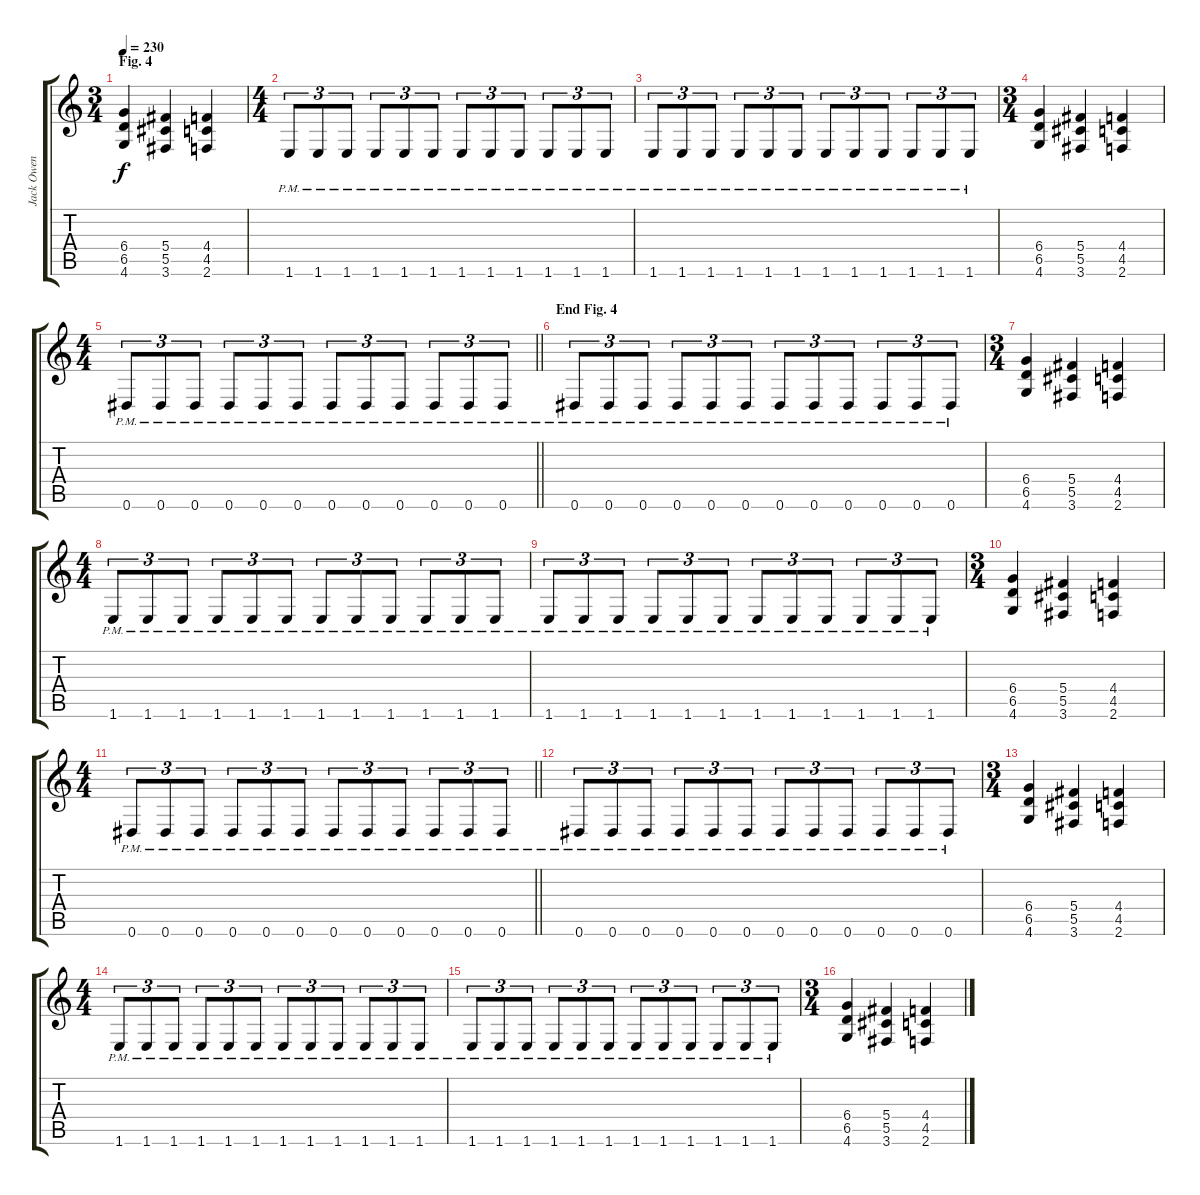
\track ("Jack Owen" "Jack Owen") {instrument distortionguitar}
\staff {score tabs}
\tuning (Eb4 Bb3 Gb3 Db3 Ab2 Eb2) {hide}
\ts (3 4)
\section ("" "Fig. 4")
\tempo 230
\clef g2
\ks c
(6.4 6.5 4.6).4{dy f} (5.4 5.5 3.6).4 (4.4 4.5 2.6).4 |
\ts (4 4)
1.6{pm}.8{tu (3 2)} 1.6{pm}.8{tu (3 2)} 1.6{pm}.8{tu (3 2)} 1.6{pm}.8{tu (3 2)} 1.6{pm}.8{tu (3 2)} 1.6{pm}.8{tu (3 2)} 1.6{pm}.8{tu (3 2)} 1.6{pm}.8{tu (3 2)} 1.6{pm}.8{tu (3 2)} 1.6{pm}.8{tu (3 2)} 1.6{pm}.8{tu (3 2)} 1.6{pm}.8{tu (3 2)} |
1.6{pm}.8{tu (3 2)} 1.6{pm}.8{tu (3 2)} 1.6{pm}.8{tu (3 2)} 1.6{pm}.8{tu (3 2)} 1.6{pm}.8{tu (3 2)} 1.6{pm}.8{tu (3 2)} 1.6{pm}.8{tu (3 2)} 1.6{pm}.8{tu (3 2)} 1.6{pm}.8{tu (3 2)} 1.6{pm}.8{tu (3 2)} 1.6{pm}.8{tu (3 2)} 1.6{pm}.8{tu (3 2)} |
\ts (3 4)
(6.4 6.5 4.6).4 (5.4 5.5 3.6).4 (4.4 4.5 2.6).4 |
\ts (4 4)
\barLineRight lightlight
0.6{pm}.8{tu (3 2)} 0.6{pm}.8{tu (3 2)} 0.6{pm}.8{tu (3 2)} 0.6{pm}.8{tu (3 2)} 0.6{pm}.8{tu (3 2)} 0.6{pm}.8{tu (3 2)} 0.6{pm}.8{tu (3 2)} 0.6{pm}.8{tu (3 2)} 0.6{pm}.8{tu (3 2)} 0.6{pm}.8{tu (3 2)} 0.6{pm}.8{tu (3 2)} 0.6{pm}.8{tu (3 2)} |
\section ("" "End Fig. 4")
0.6{pm}.8{tu (3 2)} 0.6{pm}.8{tu (3 2)} 0.6{pm}.8{tu (3 2)} 0.6{pm}.8{tu (3 2)} 0.6{pm}.8{tu (3 2)} 0.6{pm}.8{tu (3 2)} 0.6{pm}.8{tu (3 2)} 0.6{pm}.8{tu (3 2)} 0.6{pm}.8{tu (3 2)} 0.6{pm}.8{tu (3 2)} 0.6{pm}.8{tu (3 2)} 0.6{pm}.8{tu (3 2)} |
\ts (3 4)
(6.4 6.5 4.6).4 (5.4 5.5 3.6).4 (4.4 4.5 2.6).4 |
\ts (4 4)
1.6{pm}.8{tu (3 2)} 1.6{pm}.8{tu (3 2)} 1.6{pm}.8{tu (3 2)} 1.6{pm}.8{tu (3 2)} 1.6{pm}.8{tu (3 2)} 1.6{pm}.8{tu (3 2)} 1.6{pm}.8{tu (3 2)} 1.6{pm}.8{tu (3 2)} 1.6{pm}.8{tu (3 2)} 1.6{pm}.8{tu (3 2)} 1.6{pm}.8{tu (3 2)} 1.6{pm}.8{tu (3 2)} |
1.6{pm}.8{tu (3 2)} 1.6{pm}.8{tu (3 2)} 1.6{pm}.8{tu (3 2)} 1.6{pm}.8{tu (3 2)} 1.6{pm}.8{tu (3 2)} 1.6{pm}.8{tu (3 2)} 1.6{pm}.8{tu (3 2)} 1.6{pm}.8{tu (3 2)} 1.6{pm}.8{tu (3 2)} 1.6{pm}.8{tu (3 2)} 1.6{pm}.8{tu (3 2)} 1.6{pm}.8{tu (3 2)} |
\ts (3 4)
(6.4 6.5 4.6).4 (5.4 5.5 3.6).4 (4.4 4.5 2.6).4 |
\ts (4 4)
\barLineRight lightlight
0.6{pm}.8{tu (3 2)} 0.6{pm}.8{tu (3 2)} 0.6{pm}.8{tu (3 2)} 0.6{pm}.8{tu (3 2)} 0.6{pm}.8{tu (3 2)} 0.6{pm}.8{tu (3 2)} 0.6{pm}.8{tu (3 2)} 0.6{pm}.8{tu (3 2)} 0.6{pm}.8{tu (3 2)} 0.6{pm}.8{tu (3 2)} 0.6{pm}.8{tu (3 2)} 0.6{pm}.8{tu (3 2)} |
0.6{pm}.8{tu (3 2)} 0.6{pm}.8{tu (3 2)} 0.6{pm}.8{tu (3 2)} 0.6{pm}.8{tu (3 2)} 0.6{pm}.8{tu (3 2)} 0.6{pm}.8{tu (3 2)} 0.6{pm}.8{tu (3 2)} 0.6{pm}.8{tu (3 2)} 0.6{pm}.8{tu (3 2)} 0.6{pm}.8{tu (3 2)} 0.6{pm}.8{tu (3 2)} 0.6{pm}.8{tu (3 2)} |
\ts (3 4)
(6.4 6.5 4.6).4 (5.4 5.5 3.6).4 (4.4 4.5 2.6).4 |
\ts (4 4)
1.6{pm}.8{tu (3 2)} 1.6{pm}.8{tu (3 2)} 1.6{pm}.8{tu (3 2)} 1.6{pm}.8{tu (3 2)} 1.6{pm}.8{tu (3 2)} 1.6{pm}.8{tu (3 2)} 1.6{pm}.8{tu (3 2)} 1.6{pm}.8{tu (3 2)} 1.6{pm}.8{tu (3 2)} 1.6{pm}.8{tu (3 2)} 1.6{pm}.8{tu (3 2)} 1.6{pm}.8{tu (3 2)} |
1.6{pm}.8{tu (3 2)} 1.6{pm}.8{tu (3 2)} 1.6{pm}.8{tu (3 2)} 1.6{pm}.8{tu (3 2)} 1.6{pm}.8{tu (3 2)} 1.6{pm}.8{tu (3 2)} 1.6{pm}.8{tu (3 2)} 1.6{pm}.8{tu (3 2)} 1.6{pm}.8{tu (3 2)} 1.6{pm}.8{tu (3 2)} 1.6{pm}.8{tu (3 2)} 1.6{pm}.8{tu (3 2)} |
\ts (3 4)
(6.4 6.5 4.6).4 (5.4 5.5 3.6).4 (4.4 4.5 2.6).4
